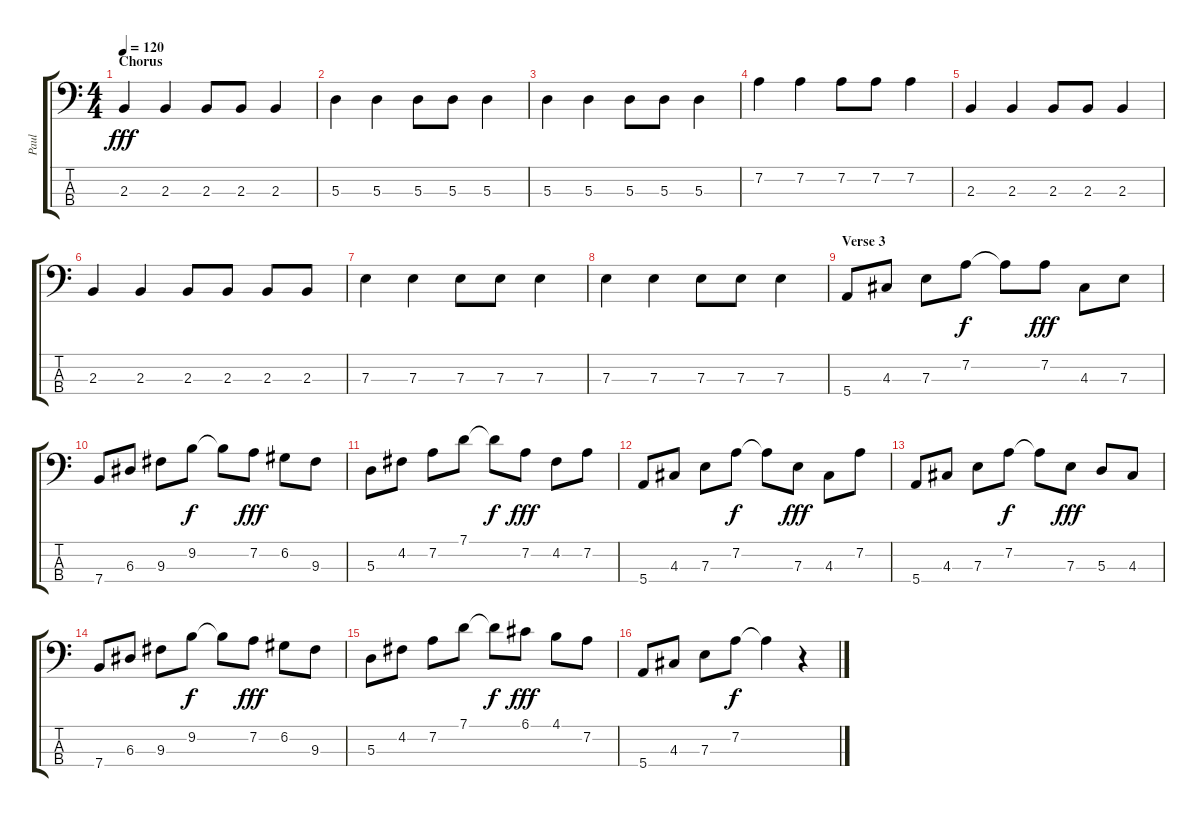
\track ("Paul" "Paul") {instrument electricbasspick}
\staff {score tabs}
\tuning (G2 D2 A1 E1) {hide}
\ts (4 4)
\section ("" "Chorus")
\tempo 120
\clef f4
\ks c
2.3.4{dy fff} 2.3.4 2.3.8 2.3.8 2.3.4 |
5.3.4 5.3.4 5.3.8 5.3.8 5.3.4 |
5.3.4 5.3.4 5.3.8 5.3.8 5.3.4 |
7.2.4 7.2.4 7.2.8 7.2.8 7.2.4 |
2.3.4 2.3.4 2.3.8 2.3.8 2.3.4 |
2.3.4 2.3.4 2.3.8 2.3.8 2.3.8 2.3.8 |
7.3.4 7.3.4 7.3.8 7.3.8 7.3.4 |
7.3.4 7.3.4 7.3.8 7.3.8 7.3.4 |
\section ("" "Verse 3")
5.4.8 4.3.8 7.3.8 7.2.8{dy f} 7.2{t}.8 7.2.8{dy fff} 4.3.8 7.3.8 |
7.4.8 6.3.8 9.3.8 9.2.8{dy f} 9.2{t}.8 7.2.8{dy fff} 6.2.8 9.3.8 |
5.3.8 4.2.8 7.2.8 7.1.8 7.1{t}.8{dy f} 7.2.8{dy fff} 4.2.8 7.2.8 |
5.4.8 4.3.8 7.3.8 7.2.8{dy f} 7.2{t}.8 7.3.8{dy fff} 4.3.8 7.2.8 |
5.4.8 4.3.8 7.3.8 7.2.8{dy f} 7.2{t}.8 7.3.8{dy fff} 5.3.8 4.3.8 |
7.4.8 6.3.8 9.3.8 9.2.8{dy f} 9.2{t}.8 7.2.8{dy fff} 6.2.8 9.3.8 |
5.3.8 4.2.8 7.2.8 7.1.8 7.1{t}.8{dy f} 6.1.8{dy fff} 4.1.8 7.2.8 |
5.4.8 4.3.8 7.3.8 7.2.8{dy f} 7.2{t}.4 r.4
